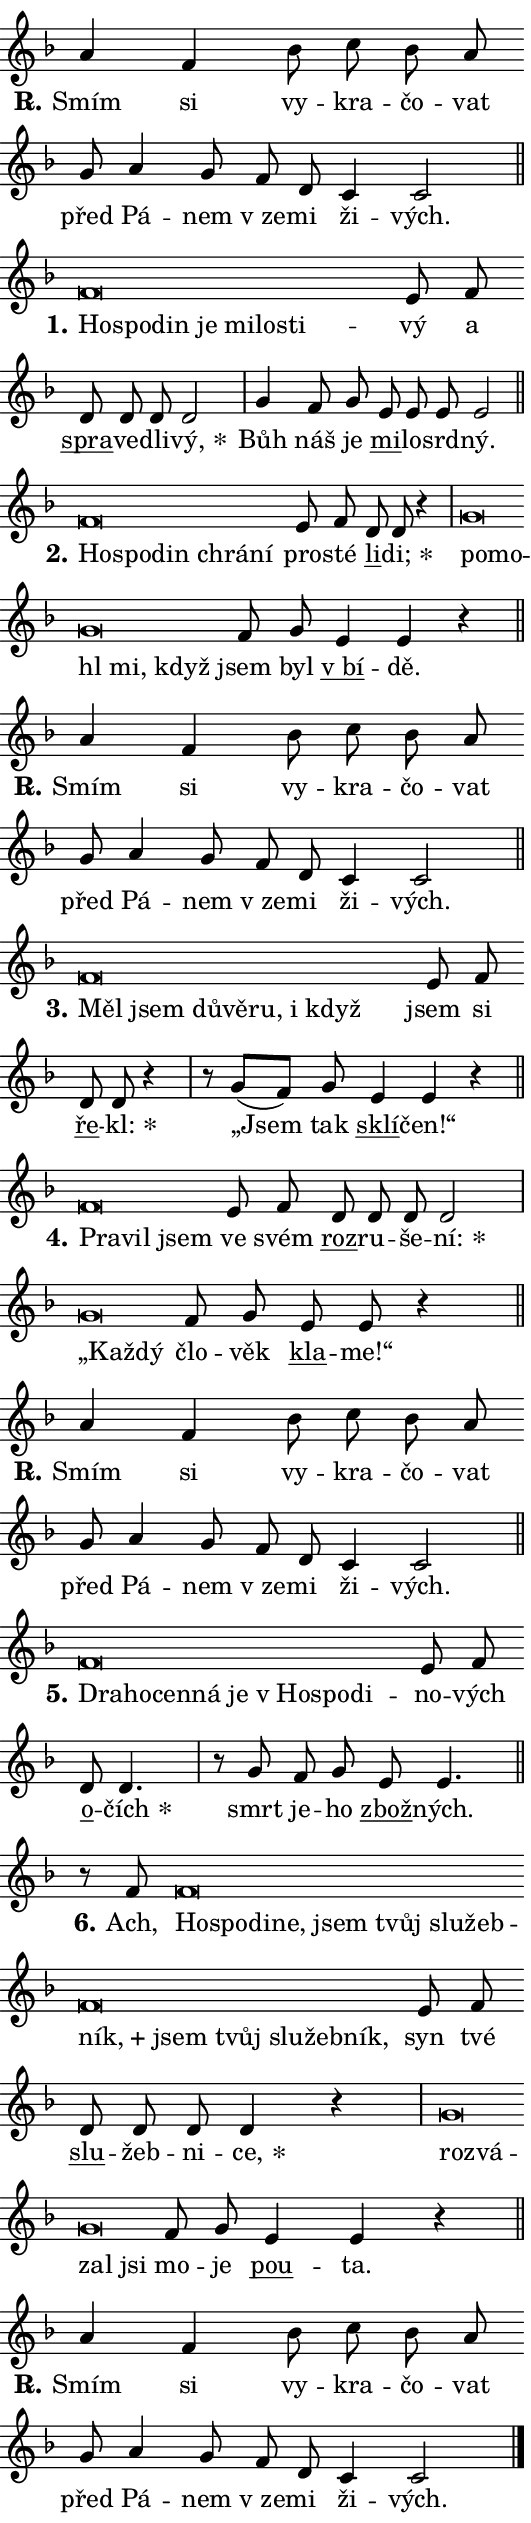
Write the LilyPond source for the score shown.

\version "2.24.0"
\header { tagline = "" }
\paper {
  indent = 0\cm
  top-margin = 0\cm
  right-margin = 0.13\cm % to fit lyric hyphens
  bottom-margin = 0\cm
  left-margin = 0\cm
  paper-width = 9\cm
  page-breaking = #ly:one-page-breaking
  system-system-spacing.basic-distance = #11
  score-system-spacing.basic-distance = #11
  ragged-last = ##f
}


%% Author: Thomas Morley
%% https://lists.gnu.org/archive/html/lilypond-user/2020-05/msg00002.html
#(define (line-position grob)
"Returns position of @var[grob} in current system:
   @code{'start}, if at first time-step
   @code{'end}, if at last time-step
   @code{'middle} otherwise
"
  (let* ((col (ly:item-get-column grob))
         (ln (ly:grob-object col 'left-neighbor))
         (rn (ly:grob-object col 'right-neighbor))
         (col-to-check-left (if (ly:grob? ln) ln col))
         (col-to-check-right (if (ly:grob? rn) rn col))
         (break-dir-left
           (and
             (ly:grob-property col-to-check-left 'non-musical #f)
             (ly:item-break-dir col-to-check-left)))
         (break-dir-right
           (and
             (ly:grob-property col-to-check-right 'non-musical #f)
             (ly:item-break-dir col-to-check-right))))
        (cond ((eqv? 1 break-dir-left) 'start)
              ((eqv? -1 break-dir-right) 'end)
              (else 'middle))))

#(define (tranparent-at-line-position vctor)
  (lambda (grob)
  "Relying on @code{line-position} select the relevant enry from @var{vctor}.
Used to determine transparency,"
    (case (line-position grob)
      ((end) (not (vector-ref vctor 0)))
      ((middle) (not (vector-ref vctor 1)))
      ((start) (not (vector-ref vctor 2))))))

noteHeadBreakVisibility =
#(define-music-function (break-visibility)(vector?)
"Makes @code{NoteHead}s transparent relying on @var{break-visibility}"
#{
  \override NoteHead.transparent =
    #(tranparent-at-line-position break-visibility)
#})

#(define delete-ledgers-for-transparent-note-heads
  (lambda (grob)
    "Reads whether a @code{NoteHead} is transparent.
If so this @code{NoteHead} is removed from @code{'note-heads} from
@var{grob}, which is supposed to be @code{LedgerLineSpanner}.
As a result ledgers are not printed for this @code{NoteHead}"
    (let* ((nhds-array (ly:grob-object grob 'note-heads))
           (nhds-list
             (if (ly:grob-array? nhds-array)
                 (ly:grob-array->list nhds-array)
                 '()))
           ;; Relies on the transparent-property being done before
           ;; Staff.LedgerLineSpanner.after-line-breaking is executed.
           ;; This is fragile ...
           (to-keep
             (remove
               (lambda (nhd)
                 (ly:grob-property nhd 'transparent #f))
               nhds-list)))
      ;; TODO find a better method to iterate over grob-arrays, similiar
      ;; to filter/remove etc for lists
      ;; For now rebuilt from scratch
      (set! (ly:grob-object grob 'note-heads)  '())
      (for-each
        (lambda (nhd)
          (ly:pointer-group-interface::add-grob grob 'note-heads nhd))
        to-keep))))

squashNotes = {
  \override NoteHead.X-extent = #'(-0.2 . 0.2)
  \override NoteHead.Y-extent = #'(-0.75 . 0)
  \override NoteHead.stencil =
    #(lambda (grob)
       (let ((pos (ly:grob-property grob 'staff-position)))
         (begin
           (if (< pos -7) (display "ERROR: Lower brevis then expected\n") (display ""))
           (if (<= pos -6) ly:text-interface::print ly:note-head::print))))
}
unSquashNotes = {
  \revert NoteHead.X-extent
  \revert NoteHead.Y-extent
  \revert NoteHead.stencil
}

hideNotes = \noteHeadBreakVisibility #begin-of-line-visible
unHideNotes = \noteHeadBreakVisibility #all-visible

% work-around for resetting accidentals
% https://lilypond.org/doc/v2.23/Documentation/notation/displaying-rhythms#unmetered-music
cadenzaMeasure = {
  \cadenzaOff
  \partial 1024 s1024
  \cadenzaOn
}

#(define-markup-command (accent layout props text) (markup?)
  "Underline accented syllable"
  (interpret-markup layout props
    #{\markup \override #'(offset . 4.3) \underline { #text }#}))

responsum = \markup \concat {
  "R" \hspace #-1.05 \path #0.1 #'((moveto 0 0.07) (lineto 0.9 0.8)) \hspace #0.05 "."
}

spaceSize = #0.6828661417322834 % exact space size for TeX Gyre Schola

\layout {
  \context {
    \Staff
    \remove "Time_signature_engraver"
    \override LedgerLineSpanner.after-line-breaking = #delete-ledgers-for-transparent-note-heads
  }
  \context {
    \Lyrics {
      \override LyricSpace.minimum-distance = \spaceSize
      \override LyricText.font-name = #"TeX Gyre Schola"
      \override LyricText.font-size = 1
      \override StanzaNumber.font-name = #"TeX Gyre Schola Bold"
      \override StanzaNumber.font-size = 1
    }
  }
  \context {
    \Score 
    \override NoteHead.text =
      #(lambda (grob) 
        (let ((pos (ly:grob-property grob 'staff-position)))
          #{\markup {
            \combine
              \halign #-0.55 \raise #(if (= pos -6) 0 0.5) \override #'(thickness . 2) \draw-line #'(3.2 . 0)
              \musicglyph "noteheads.sM1"
          }#}))
  }
}

% magnetic-lyrics.ily
%
%   written by
%     Jean Abou Samra <jean@abou-samra.fr>
%     Werner Lemberg <wl@gnu.org>
%
%   adapted by
%     Jiri Hon <jiri.hon@gmail.com>
%
% Version 2022-Apr-15

% https://www.mail-archive.com/lilypond-user@gnu.org/msg149350.html

#(define (Left_hyphen_pointer_engraver context)
   "Collect syllable-hyphen-syllable occurrences in lyrics and store
them in properties.  This engraver only looks to the left.  For
example, if the lyrics input is @code{foo -- bar}, it does the
following.

@itemize @bullet
@item
Set the @code{text} property of the @code{LyricHyphen} grob between
@q{foo} and @q{bar} to @code{foo}.

@item
Set the @code{left-hyphen} property of the @code{LyricText} grob with
text @q{foo} to the @code{LyricHyphen} grob between @q{foo} and
@q{bar}.
@end itemize

Use this auxiliary engraver in combination with the
@code{lyric-@/text::@/apply-@/magnetic-@/offset!} hook."
   (let ((hyphen #f)
         (text #f))
     (make-engraver
      (acknowledgers
       ((lyric-syllable-interface engraver grob source-engraver)
        (set! text grob)))
      (end-acknowledgers
       ((lyric-hyphen-interface engraver grob source-engraver)
        ;(when (not (grob::has-interface grob 'lyric-space-interface))
          (set! hyphen grob)));)
      ((stop-translation-timestep engraver)
       (when (and text hyphen)
         (ly:grob-set-object! text 'left-hyphen hyphen))
       (set! text #f)
       (set! hyphen #f)))))

#(define (lyric-text::apply-magnetic-offset! grob)
   "If the space between two syllables is less than the value in
property @code{LyricText@/.details@/.squash-threshold}, move the right
syllable to the left so that it gets concatenated with the left
syllable.

Use this function as a hook for
@code{LyricText@/.after-@/line-@/breaking} if the
@code{Left_@/hyphen_@/pointer_@/engraver} is active."
   (let ((hyphen (ly:grob-object grob 'left-hyphen #f)))
     (when hyphen
       (let ((left-text (ly:spanner-bound hyphen LEFT)))
         (when (grob::has-interface left-text 'lyric-syllable-interface)
           (let* ((common (ly:grob-common-refpoint grob left-text X))
                  (this-x-ext (ly:grob-extent grob common X))
                  (left-x-ext
                   (begin
                     ;; Trigger magnetism for left-text.
                     (ly:grob-property left-text 'after-line-breaking)
                     (ly:grob-extent left-text common X)))
                  ;; `delta` is the gap width between two syllables.
                  (delta (- (interval-start this-x-ext)
                            (interval-end left-x-ext)))
                  (details (ly:grob-property grob 'details))
                  (threshold (assoc-get 'squash-threshold details 0.2)))
             (when (< delta threshold)
               (let* (;; We have to manipulate the input text so that
                      ;; ligatures crossing syllable boundaries are not
                      ;; disabled.  For languages based on the Latin
                      ;; script this is essentially a beautification.
                      ;; However, for non-Western scripts it can be a
                      ;; necessity.
                      (lt (ly:grob-property left-text 'text))
                      (rt (ly:grob-property grob 'text))
                      (is-space (grob::has-interface hyphen 'lyric-space-interface))
                      (space (if is-space " " ""))
                      (extra-delta (if is-space spaceSize 0))
                      ;; Append new syllable.
                      (ltrt-space (if (and (string? lt) (string? rt))
                                (string-append lt space rt)
                                (make-concat-markup (list lt space rt))))
                      ;; Right-align `ltrt` to the right side.
                      (ltrt-space-markup (grob-interpret-markup
                               grob
                               (make-translate-markup
                                (cons (interval-length this-x-ext) 0)
                                (make-right-align-markup ltrt-space)))))
                 (begin
                   ;; Don't print `left-text`.
                   (ly:grob-set-property! left-text 'stencil #f)
                   ;; Set text and stencil (which holds all collected
                   ;; syllables so far) and shift it to the left.
                   (ly:grob-set-property! grob 'text ltrt-space)
                   (ly:grob-set-property! grob 'stencil ltrt-space-markup)
                   (ly:grob-translate-axis! grob (- (- delta extra-delta)) X))))))))))


#(define (lyric-hyphen::displace-bounds-first grob)
   ;; Make very sure this callback isn't triggered too early.
   (let ((left (ly:spanner-bound grob LEFT))
         (right (ly:spanner-bound grob RIGHT)))
     (ly:grob-property left 'after-line-breaking)
     (ly:grob-property right 'after-line-breaking)
     (ly:lyric-hyphen::print grob)))

squashThreshold = #0.4

\layout {
  \context {
    \Lyrics
    \consists #Left_hyphen_pointer_engraver
    \override LyricText.after-line-breaking =
      #lyric-text::apply-magnetic-offset!
    \override LyricHyphen.stencil = #lyric-hyphen::displace-bounds-first
    \override LyricText.details.squash-threshold = \squashThreshold
    \override LyricHyphen.minimum-distance = 0
    \override LyricHyphen.minimum-length = \squashThreshold
  }
}

squashText = \override LyricText.details.squash-threshold = 9999
unSquashText = \override LyricText.details.squash-threshold = \squashThreshold

leftText = \override LyricText.self-alignment-X = #LEFT
unLeftText = \revert LyricText.self-alignment-X

starOffset = #(lambda (grob) 
                (let ((x_offset (ly:self-alignment-interface::aligned-on-x-parent grob)))
                  (if (= x_offset 0) 0 (+ x_offset 1.2))))

star = #(define-music-function (syllable)(string?)
"Append star separator at the end of a syllable"
#{
  \once \override LyricText.X-offset = #starOffset
  \lyricmode { \markup {
    #syllable
    \override #'((font-name . "TeX Gyre Schola Bold")) \hspace #0.2 \lower #0.65 \larger "*"
  } }
#})

starAccent = #(define-music-function (syllable)(string?)
"Append star separator at the end of a syllable and make accent"
#{
  \once \override LyricText.X-offset = #starOffset
  \lyricmode { \markup {
    \accent #syllable
    \override #'((font-name . "TeX Gyre Schola Bold")) \hspace #0.2 \lower #0.65 \larger "*"
  } }
#})

breath = #(define-music-function (syllable)(string?)
"Append breathing indicator at the end of a syllable"
#{
  \lyricmode { \markup { #syllable "+" } }
#})

optionalBreath = #(define-music-function (syllable)(string?)
"Append optional breathing indicator at the end of a syllable"
#{
  \lyricmode { \markup { #syllable "(+)" } }
#})


\score {
    <<
        \new Voice = "melody" { \cadenzaOn \key f \major \relative { a'4 f \bar "" bes8 c bes a \bar "" g a4 g8 \bar "" f d \bar "" c4 c2 \cadenzaMeasure \bar "||" \break } }
        \new Lyrics \lyricsto "melody" { \lyricmode { \set stanza = \responsum
Smím si vy -- kra -- čo -- vat před Pá -- nem "v ze" -- mi ži -- vých. } }
    >>
    \layout {}
}

\score {
    <<
        \new Voice = "melody" { \cadenzaOn \key f \major \relative { \squashNotes f'\breve*1/16 \hideNotes \breve*1/16 \bar "" \breve*1/16 \bar "" \breve*1/16 \bar "" \breve*1/16 \bar "" \breve*1/16 \breve*1/16 \bar "" \unHideNotes \unSquashNotes e8 f \bar "" d d d d2 \cadenzaMeasure \bar "|" g4 f8 g \bar "" e e e e2 \cadenzaMeasure \bar "||" \break } }
        \new Lyrics \lyricsto "melody" { \lyricmode { \set stanza = "1."
\leftText Ho -- \squashText spo -- din je mi -- lo -- sti -- \unLeftText \unSquashText vý a \markup \accent spra -- ve -- dli -- \star vý, Bůh náš je \markup \accent mi -- lo -- srd -- ný. } }
    >>
    \layout {}
}

\score {
    <<
        \new Voice = "melody" { \cadenzaOn \key f \major \relative { \squashNotes f'\breve*1/16 \hideNotes \breve*1/16 \bar "" \breve*1/16 \bar "" \breve*1/16 \breve*1/16 \bar "" \unHideNotes \unSquashNotes e8 f \bar "" d8 d r4 \cadenzaMeasure \bar "|" \squashNotes g\breve*1/16 \hideNotes \breve*1/16 \bar "" \breve*1/16 \bar "" \breve*1/16 \breve*1/16 \bar "" \unHideNotes \unSquashNotes f8 g \bar "" e4 e r \cadenzaMeasure \bar "||" \break } }
        \new Lyrics \lyricsto "melody" { \lyricmode { \set stanza = "2."
\leftText Ho -- \squashText spo -- din chrá -- ní \unLeftText \unSquashText pro -- sté \markup \accent li -- \star di; \leftText po -- \squashText mo -- hl mi, když \unLeftText \unSquashText jsem byl \markup \accent "v bí" -- dě. } }
    >>
    \layout {}
}

\score {
    <<
        \new Voice = "melody" { \cadenzaOn \key f \major \relative { a'4 f \bar "" bes8 c bes a \bar "" g a4 g8 \bar "" f d \bar "" c4 c2 \cadenzaMeasure \bar "||" \break } }
        \new Lyrics \lyricsto "melody" { \lyricmode { \set stanza = \responsum
Smím si vy -- kra -- čo -- vat před Pá -- nem "v ze" -- mi ži -- vých. } }
    >>
    \layout {}
}

\score {
    <<
        \new Voice = "melody" { \cadenzaOn \key f \major \relative { \squashNotes f'\breve*1/16 \hideNotes \breve*1/16 \bar "" \breve*1/16 \bar "" \breve*1/16 \bar "" \breve*1/16 \bar "" \breve*1/16 \breve*1/16 \bar "" \unHideNotes \unSquashNotes e8 f \bar "" d8 d r4 \cadenzaMeasure \bar "|" r8 g8[( f8)] g \bar "" e4 e r \cadenzaMeasure \bar "||" \break } }
        \new Lyrics \lyricsto "melody" { \lyricmode { \set stanza = "3."
\leftText Měl \squashText jsem dů -- vě -- ru, i když \unLeftText \unSquashText jsem si \markup \accent ře -- \star kl: „Jsem tak \markup \accent sklí -- čen!“ } }
    >>
    \layout {}
}

\score {
    <<
        \new Voice = "melody" { \cadenzaOn \key f \major \relative { \squashNotes f'\breve*1/16 \hideNotes \breve*1/16 \breve*1/16 \bar "" \unHideNotes \unSquashNotes e8 f \bar "" d d d d2 \cadenzaMeasure \bar "|" \squashNotes g\breve*1/16 \hideNotes \breve*1/16 \bar "" \unHideNotes \unSquashNotes f8 g \bar "" e8 e r4 \cadenzaMeasure \bar "||" \break } }
        \new Lyrics \lyricsto "melody" { \lyricmode { \set stanza = "4."
\leftText Pra -- \squashText vil jsem \unLeftText \unSquashText ve svém \markup \accent roz -- ru -- še -- \star ní: \leftText „Kaž -- \squashText dý \unLeftText \unSquashText člo -- věk \markup \accent kla -- me!“ } }
    >>
    \layout {}
}

\score {
    <<
        \new Voice = "melody" { \cadenzaOn \key f \major \relative { a'4 f \bar "" bes8 c bes a \bar "" g a4 g8 \bar "" f d \bar "" c4 c2 \cadenzaMeasure \bar "||" \break } }
        \new Lyrics \lyricsto "melody" { \lyricmode { \set stanza = \responsum
Smím si vy -- kra -- čo -- vat před Pá -- nem "v ze" -- mi ži -- vých. } }
    >>
    \layout {}
}

\score {
    <<
        \new Voice = "melody" { \cadenzaOn \key f \major \relative { \squashNotes f'\breve*1/16 \hideNotes \breve*1/16 \bar "" \breve*1/16 \bar "" \breve*1/16 \bar "" \breve*1/16 \bar "" \breve*1/16 \bar "" \breve*1/16 \breve*1/16 \bar "" \unHideNotes \unSquashNotes e8 f \bar "" d8 d4. \cadenzaMeasure \bar "|" r8 g8 f8 g \bar "" e e4. \cadenzaMeasure \bar "||" \break } }
        \new Lyrics \lyricsto "melody" { \lyricmode { \set stanza = "5."
\leftText Dra -- \squashText ho -- cen -- ná je "v Ho" -- spo -- di -- \unLeftText \unSquashText no -- vých \markup \accent o -- \star čích smrt je -- ho \markup \accent zbož -- ných. } }
    >>
    \layout {}
}

\score {
    <<
        \new Voice = "melody" { \cadenzaOn \key f \major \relative { r8 f'8 \squashNotes f\breve*1/16 \hideNotes \breve*1/16 \bar "" \breve*1/16 \bar "" \breve*1/16 \bar "" \breve*1/16 \bar "" \breve*1/16 \bar "" \breve*1/16 \bar "" \breve*1/16 \bar "" \breve*1/16 \bar "" \breve*1/16 \bar "" \breve*1/16 \bar "" \breve*1/16 \bar "" \breve*1/16 \breve*1/16 \bar "" \unHideNotes \unSquashNotes e8 f \bar "" d d d d4 r \cadenzaMeasure \bar "|" \squashNotes g\breve*1/16 \hideNotes \breve*1/16 \bar "" \breve*1/16 \breve*1/16 \bar "" \unHideNotes \unSquashNotes f8 g \bar "" e4 e r \cadenzaMeasure \bar "||" \break } }
        \new Lyrics \lyricsto "melody" { \lyricmode { \set stanza = "6."
Ach, \leftText Ho -- \squashText spo -- di -- ne, jsem tvůj slu -- žeb -- \breath "ník," jsem tvůj slu -- žeb -- ník, \unLeftText \unSquashText syn tvé \markup \accent slu -- žeb -- ni -- \star ce, \leftText roz -- \squashText vá -- zal jsi \unLeftText \unSquashText mo -- je \markup \accent pou -- ta. } }
    >>
    \layout {}
}

\score {
    <<
        \new Voice = "melody" { \cadenzaOn \key f \major \relative { a'4 f \bar "" bes8 c bes a \bar "" g a4 g8 \bar "" f d \bar "" c4 c2 \cadenzaMeasure \bar "||" \break } \bar "|." }
        \new Lyrics \lyricsto "melody" { \lyricmode { \set stanza = \responsum
Smím si vy -- kra -- čo -- vat před Pá -- nem "v ze" -- mi ži -- vých. } }
    >>
    \layout {}
}
